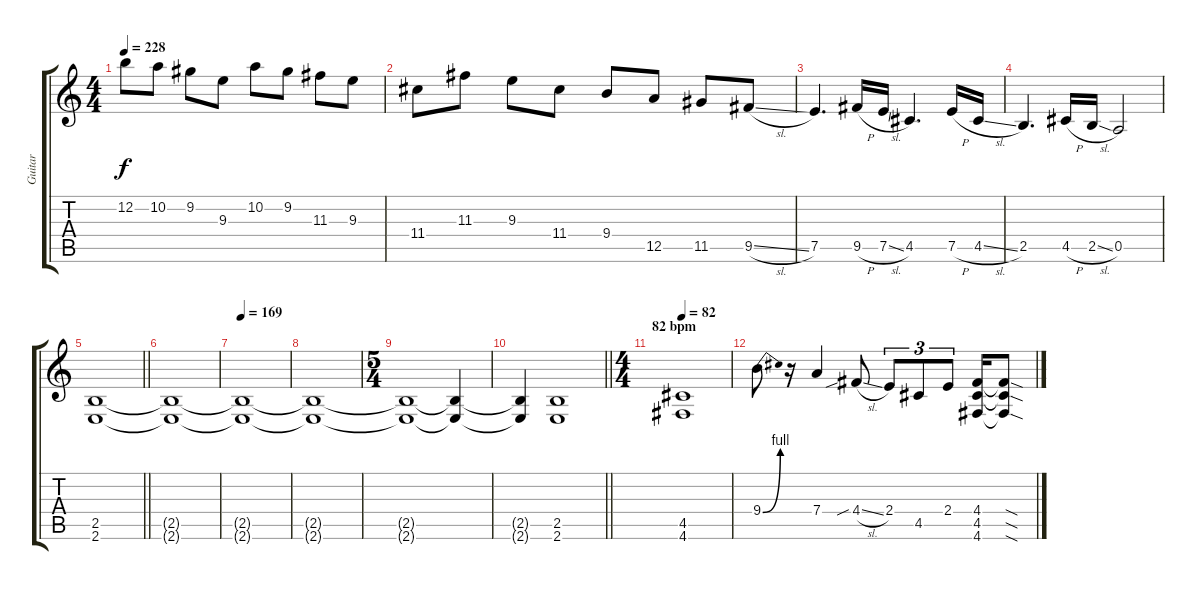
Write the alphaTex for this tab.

\track ("Guitar" "Guitar") {instrument distortionguitar}
\staff {score tabs}
\tuning (E4 B3 G3 D3 A2 D2) {hide}
\ts (4 4)
\tempo 228
\clef g2
\ks c
12.2.8{dy f} 10.2.8 9.2.8 9.3.8 10.2.8 9.2.8 11.3.8 9.3.8 |
11.4.8 11.3.8 9.3.8 11.4.8 9.4.8 12.5.8 11.5.8 9.5{sl}.8 |
7.5.4{d} 9.5{h}.16 7.5{sl}.16 4.5.4{d} 7.5{h}.16 4.5{sl}.16 |
2.5.4{d} 4.5{h}.16 2.5{sl}.16 0.5.2 |
\barLineRight lightlight
(2.5 2.6).1 |
(2.5{t} 2.6{t}).1 |
\tempo 169
(2.5{t} 2.6{t}).1 |
(2.5{t} 2.6{t}).1 |
\ts (5 4)
(2.5{t} 2.6{t}).1 (2.5{t} 2.6{t}).4 |
\barLineRight lightlight
(2.5{t} 2.6{t}).4 (2.5 2.6).1 |
\ts (4 4)
\section ("" "82 bpm")
\tempo 82
(4.5 4.6).1 |
9.4{be (bend 0 0 60 4)}.8 r.16 7.4.4 4.4{sib sl}.8 2.4.8{tu (3 2)} 4.5.8{tu (3 2)} 2.4.8{tu (3 2)} (4.4 4.5 4.6).16 (4.4{sod t} 4.5{sod t} 4.6{sod t}).8
